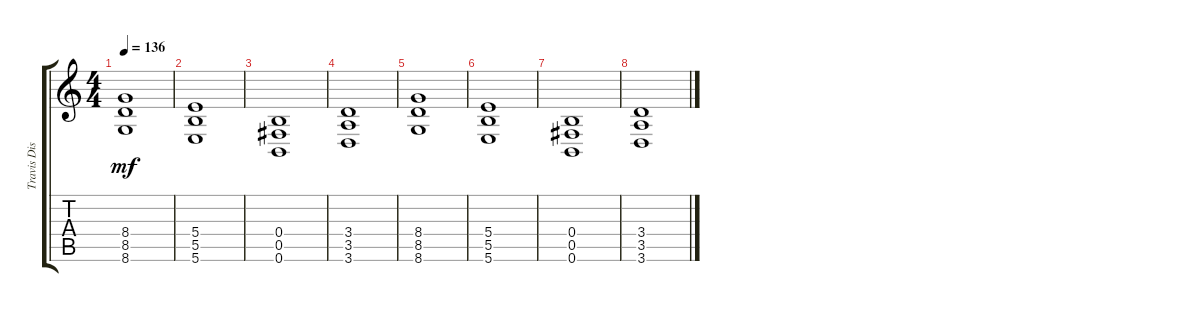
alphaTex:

\track ("Travis Distorted" "Travis Dis") {instrument distortionguitar}
\staff {score tabs}
\tuning (Db4 Ab3 E3 B2 Gb2 B1) {hide}
\ts (4 4)
\tempo 136
\clef g2
\ks c
(8.4 8.5 8.6).1{dy mf} |
(5.4 5.5 5.6).1 |
(0.4 0.5 0.6).1 |
(3.4 3.5 3.6).1 |
(8.4 8.5 8.6).1 |
(5.4 5.5 5.6).1 |
(0.4 0.5 0.6).1 |
(3.4 3.5 3.6).1
